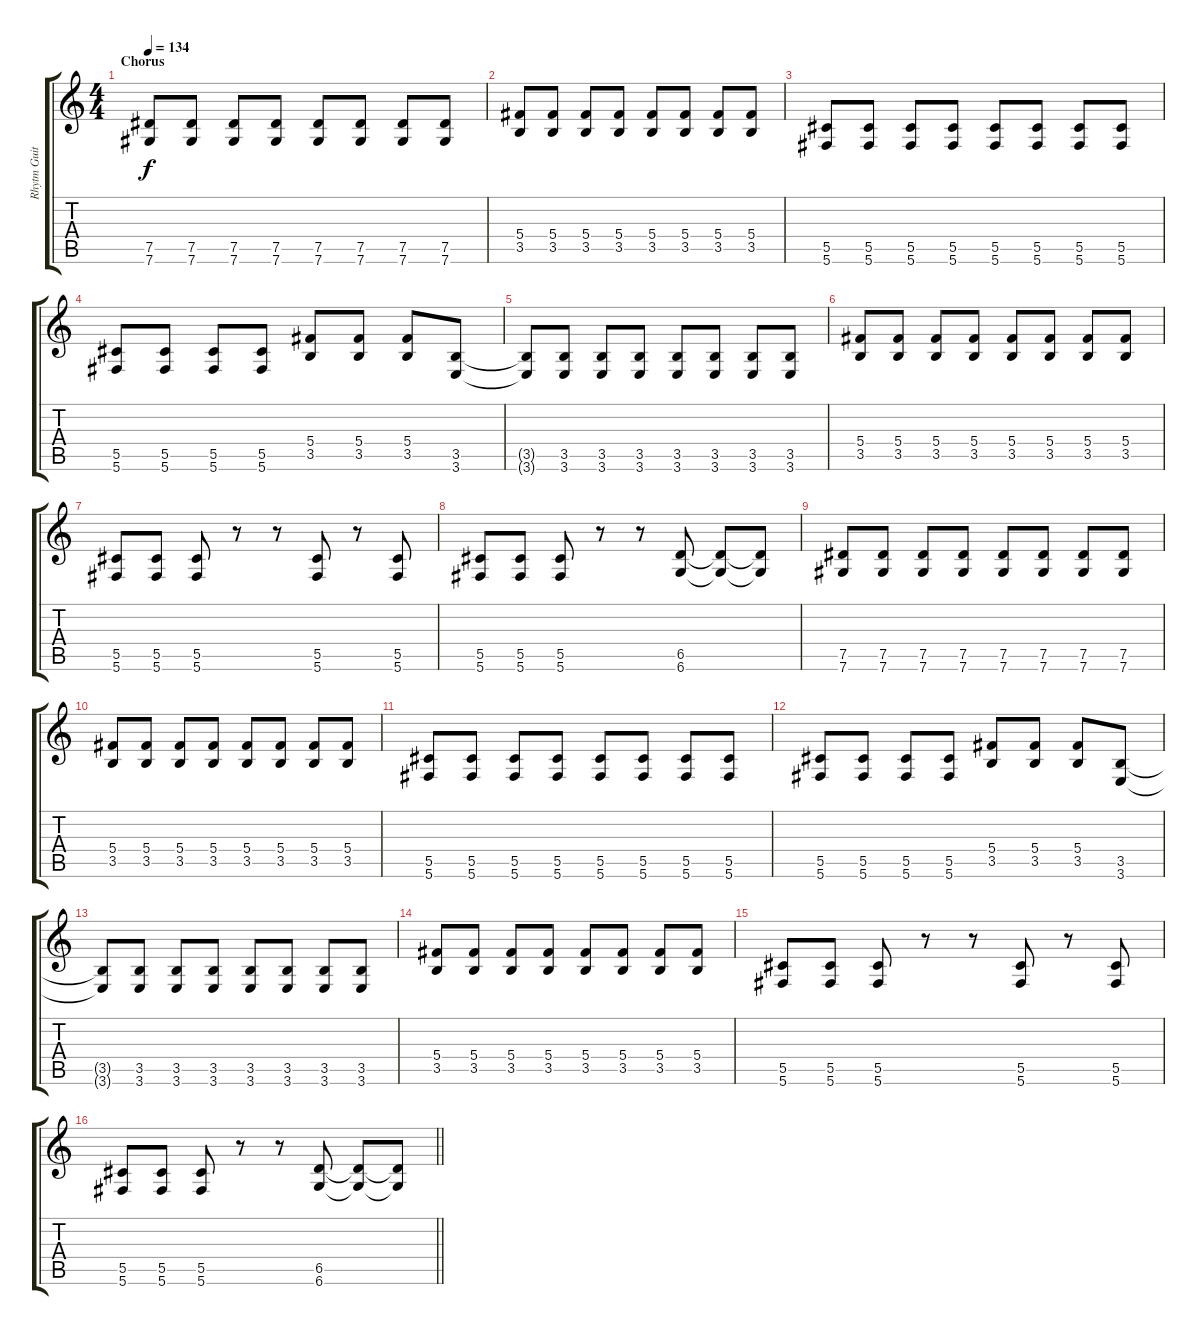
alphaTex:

\track ("Rhytm Guitar [R]" "Rhytm Guit") {instrument distortionguitar}
\staff {score tabs}
\tuning (Eb4 Bb3 Gb3 Db3 Ab2 Db2) {hide}
\ts (4 4)
\section ("" "Chorus")
\tempo 134
\clef g2
\ks c
(7.5 7.6).8{dy f} (7.5 7.6).8 (7.5 7.6).8 (7.5 7.6).8 (7.5 7.6).8 (7.5 7.6).8 (7.5 7.6).8 (7.5 7.6).8 |
(5.4 3.5).8 (5.4 3.5).8 (5.4 3.5).8 (5.4 3.5).8 (5.4 3.5).8 (5.4 3.5).8 (5.4 3.5).8 (5.4 3.5).8 |
(5.5 5.6).8 (5.5 5.6).8 (5.5 5.6).8 (5.5 5.6).8 (5.5 5.6).8 (5.5 5.6).8 (5.5 5.6).8 (5.5 5.6).8 |
(5.5 5.6).8 (5.5 5.6).8 (5.5 5.6).8 (5.5 5.6).8 (5.4 3.5).8 (5.4 3.5).8 (5.4 3.5).8 (3.5 3.6).8 |
(3.5{t} 3.6{t}).8 (3.5 3.6).8 (3.5 3.6).8 (3.5 3.6).8 (3.5 3.6).8 (3.5 3.6).8 (3.5 3.6).8 (3.5 3.6).8 |
(5.4 3.5).8 (5.4 3.5).8 (5.4 3.5).8 (5.4 3.5).8 (5.4 3.5).8 (5.4 3.5).8 (5.4 3.5).8 (5.4 3.5).8 |
(5.5 5.6).8 (5.5 5.6).8 (5.5 5.6).8 r.8 r.8 (5.5 5.6).8 r.8 (5.5 5.6).8 |
(5.5 5.6).8 (5.5 5.6).8 (5.5 5.6).8 r.8 r.8 (6.5 6.6).8 (6.5{t} 6.6{t}).8 (6.5{t} 6.6{t}).8 |
(7.5 7.6).8 (7.5 7.6).8 (7.5 7.6).8 (7.5 7.6).8 (7.5 7.6).8 (7.5 7.6).8 (7.5 7.6).8 (7.5 7.6).8 |
(5.4 3.5).8 (5.4 3.5).8 (5.4 3.5).8 (5.4 3.5).8 (5.4 3.5).8 (5.4 3.5).8 (5.4 3.5).8 (5.4 3.5).8 |
(5.5 5.6).8 (5.5 5.6).8 (5.5 5.6).8 (5.5 5.6).8 (5.5 5.6).8 (5.5 5.6).8 (5.5 5.6).8 (5.5 5.6).8 |
(5.5 5.6).8 (5.5 5.6).8 (5.5 5.6).8 (5.5 5.6).8 (5.4 3.5).8 (5.4 3.5).8 (5.4 3.5).8 (3.5 3.6).8 |
(3.5{t} 3.6{t}).8 (3.5 3.6).8 (3.5 3.6).8 (3.5 3.6).8 (3.5 3.6).8 (3.5 3.6).8 (3.5 3.6).8 (3.5 3.6).8 |
(5.4 3.5).8 (5.4 3.5).8 (5.4 3.5).8 (5.4 3.5).8 (5.4 3.5).8 (5.4 3.5).8 (5.4 3.5).8 (5.4 3.5).8 |
(5.5 5.6).8 (5.5 5.6).8 (5.5 5.6).8 r.8 r.8 (5.5 5.6).8 r.8 (5.5 5.6).8 |
\barLineRight lightlight
(5.5 5.6).8 (5.5 5.6).8 (5.5 5.6).8 r.8 r.8 (6.5 6.6).8 (6.5{t} 6.6{t}).8 (6.5{t} 6.6{t}).8
